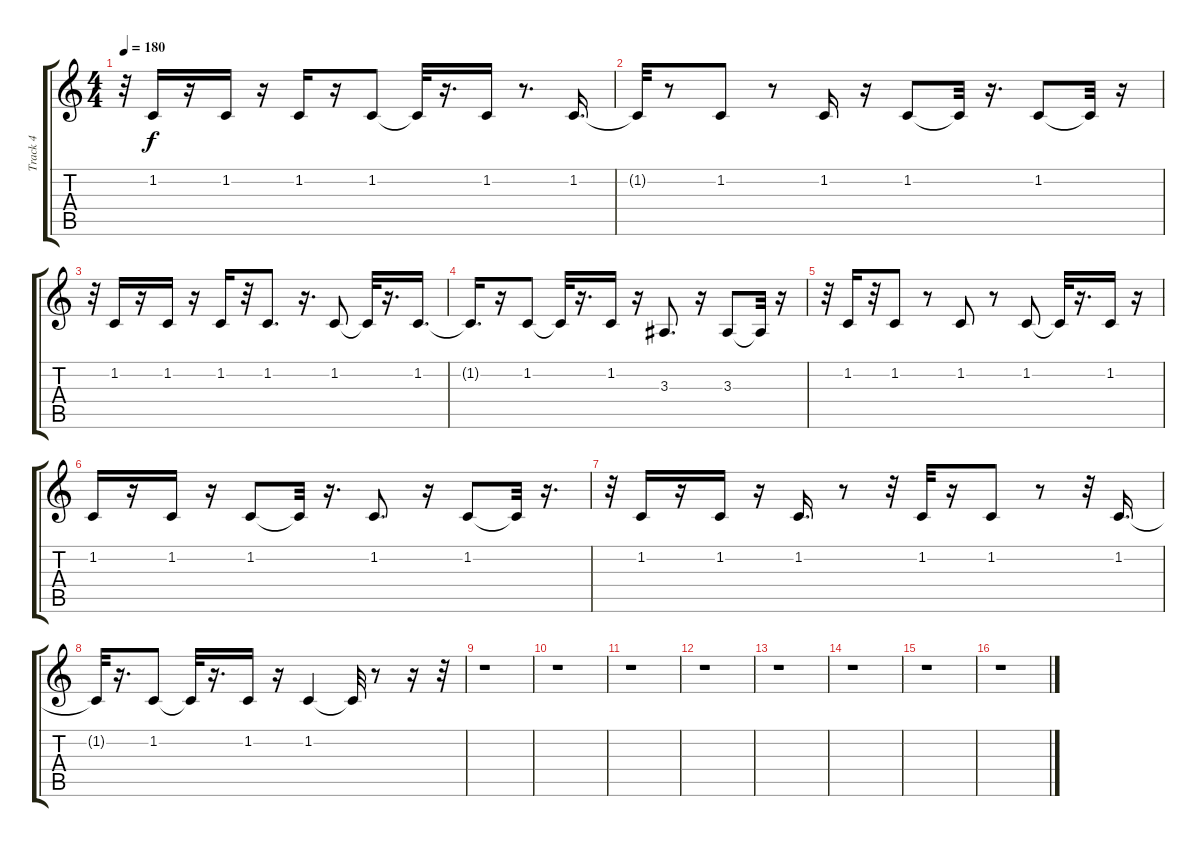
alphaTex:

\track ("Track 4" "Track 4") {instrument trombone}
\staff {score tabs}
\tuning (E4 B3 G3 D3 A2 E2) {hide}
\ts (4 4)
\tempo 180
\clef g2
\ks c
r.32{dy f} 1.2.16 r.16 1.2.16 r.16 1.2.16 r.16 1.2.8 1.2{t}.32 r.16{d} 1.2.16 r.8{d} 1.2.16{d} |
1.2{t}.32 r.8 1.2.8 r.8 1.2.16 r.16 1.2.8 1.2{t}.32 r.16{d} 1.2.8 1.2{t}.32 r.16 |
r.32 1.2.16 r.16 1.2.16 r.16 1.2.16 r.32 1.2.8{d} r.16{d} 1.2.8 1.2{t}.32 r.16{d} 1.2.16{d} |
1.2{t}.16{d} r.16 1.2.8 1.2{t}.32 r.16{d} 1.2.16 r.16 3.3.8{d} r.16 3.3.8 3.3{t}.32 r.16 |
r.32 1.2.16 r.32 1.2.8 r.8 1.2.8 r.8 1.2.8 1.2{t}.32 r.16{d} 1.2.16 r.16 |
1.2.16 r.16 1.2.16 r.16 1.2.8 1.2{t}.32 r.16{d} 1.2.8{d} r.16 1.2.8 1.2{t}.32 r.16{d} |
r.32 1.2.16 r.16 1.2.16 r.16 1.2.16{d} r.8 r.32 1.2.32 r.16 1.2.8 r.8 r.32 1.2.16{d} |
1.2{t}.32 r.16{d} 1.2.8 1.2{t}.32 r.16{d} 1.2.16 r.16 1.2.4 1.2{t}.32 r.8 r.16 r.32 |
r.1 |
r.1 |
r.1 |
r.1 |
r.1 |
r.1 |
r.1 |
r.1
